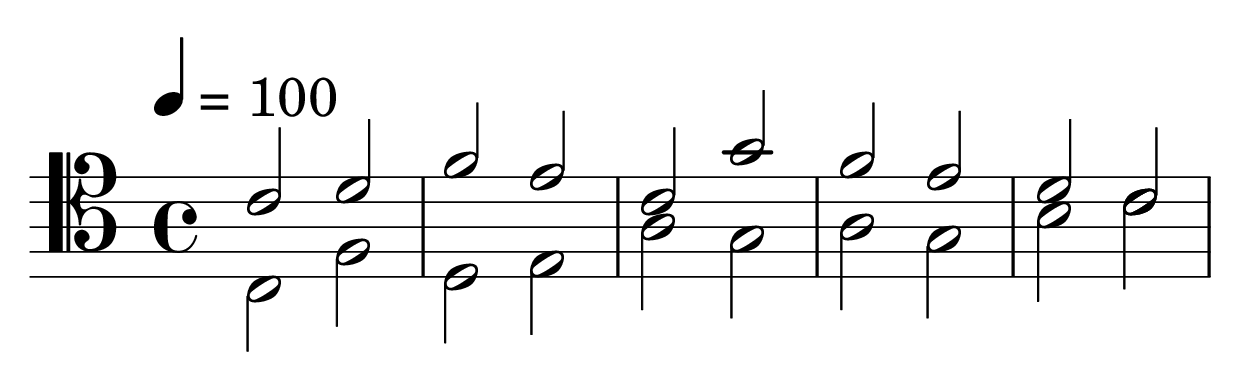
\version "2.22.2"

\include "page.ly"

global = {
  \time   4/4
  \tempo  4 = 100
}

% See `https://www.youtube.com/watch?v=b5PoTBOj7Xc`.

\parallelMusic voiceUpper, voiceLower {
  c2    d   | % cantus firmus
  c,2   f   |

  f2    e   | % cantus firmus
  d2    e   |

  c2    g'  | % cantus firmus
  a2    g   |

  f2    e   | % cantus firmus
  a2    g   |

  d2    c   | % cantus firmus
  b2    c   |
}

\score {
  <<
    \new Staff \with { midiInstrument = "vibraphone" } {
      \global
      \clef tenor
      \relative c'
      << \voiceUpper \\ \voiceLower >>
    }
  >>
  \layout { }
  \midi { }
}
